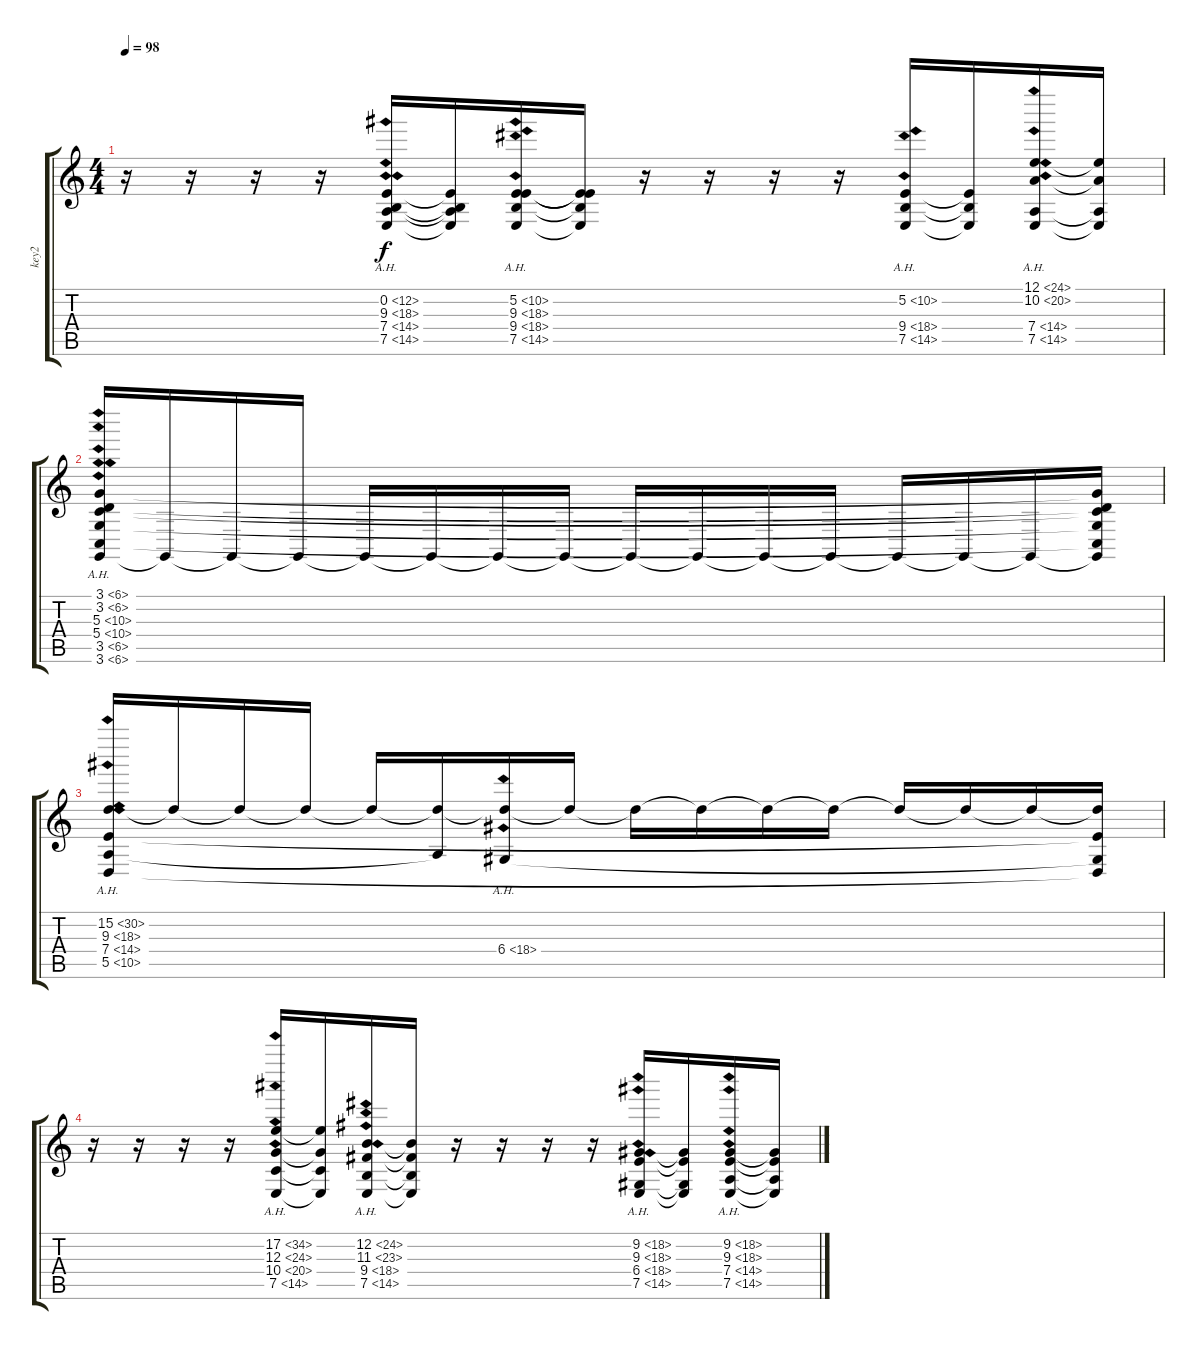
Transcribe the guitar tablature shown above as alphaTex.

\track ("key2" "key2") {instrument stringensemble1}
\staff {score tabs}
\tuning (E4 B3 G3 D3 A2 E2) {hide}
\ts (4 4)
\tempo 98
\clef g2
\ks c
r.16{dy f} r.16 r.16 r.16 (0.2{ah 12} 9.3{ah 9} 7.4{ah 7} 7.5{ah 7}).16 (0.2{t} 9.3{t} 7.4{t} 7.5{t}).16 (5.2{ah 5} 9.3{ah 9} 9.4{ah 9} 7.5{ah 7}).16 (5.2{t} 9.3{t} 9.4{t} 7.5{t}).16 r.16 r.16 r.16 r.16 (5.2{ah 5} 9.4{ah 9} 7.5{ah 7}).16 (5.2{t} 9.4{t} 7.5{t}).16 (12.1{ah 12} 10.2{ah 10} 7.4{ah 7} 7.5{ah 7}).16 (12.1{t} 10.2{t} 7.4{t} 7.5{t}).16 |
(3.1{ah 3} 3.2{ah 3} 5.3{ah 5} 5.4{ah 5} 3.5{ah 3} 3.6{ah 3}).16 3.6{t}.16 3.6{t}.16 3.6{t}.16 3.6{t}.16 3.6{t}.16 3.6{t}.16 3.6{t}.16 3.6{t}.16 3.6{t}.16 3.6{t}.16 3.6{t}.16 3.6{t}.16 3.6{t}.16 3.6{t}.16 (3.1{t} 3.2{t} 5.3{t} 5.4{t} 3.5{t} 3.6{t}).16 |
(15.2{ah 15} 9.3{ah 9} 7.4{ah 7} 5.5{ah 5}).16 15.2{t}.16 15.2{t}.16 15.2{t}.16 15.2{t}.16 (15.2{t} 7.4{t}).16 (15.2{ah 12 t} 6.4{ah 12}).16 15.2{t}.16 15.2{t}.16 15.2{t}.16 15.2{t}.16 15.2{t}.16 15.2{t}.16 15.2{t}.16 15.2{t}.16 (15.2{t} 9.3{t} 6.4{t} 5.5{t}).16 |
r.16 r.16 r.16 r.16 (17.2{ah 17} 12.3{ah 12} 10.4{ah 10} 7.5{ah 7}).16 (17.2{t} 12.3{t} 10.4{t} 7.5{t}).16 (12.2{ah 12} 11.3{ah 12} 9.4{ah 9} 7.5{ah 7}).16 (12.2{t} 11.3{t} 9.4{t} 7.5{t}).16 r.16 r.16 r.16 r.16 (9.2{ah 9} 9.3{ah 9} 6.4{ah 12} 7.5{ah 7}).16 (9.2{t} 9.3{t} 6.4{t} 7.5{t}).16 (9.2{ah 9} 9.3{ah 9} 7.4{ah 7} 7.5{ah 7}).16 (9.2{t} 9.3{t} 7.4{t} 7.5{t}).16
